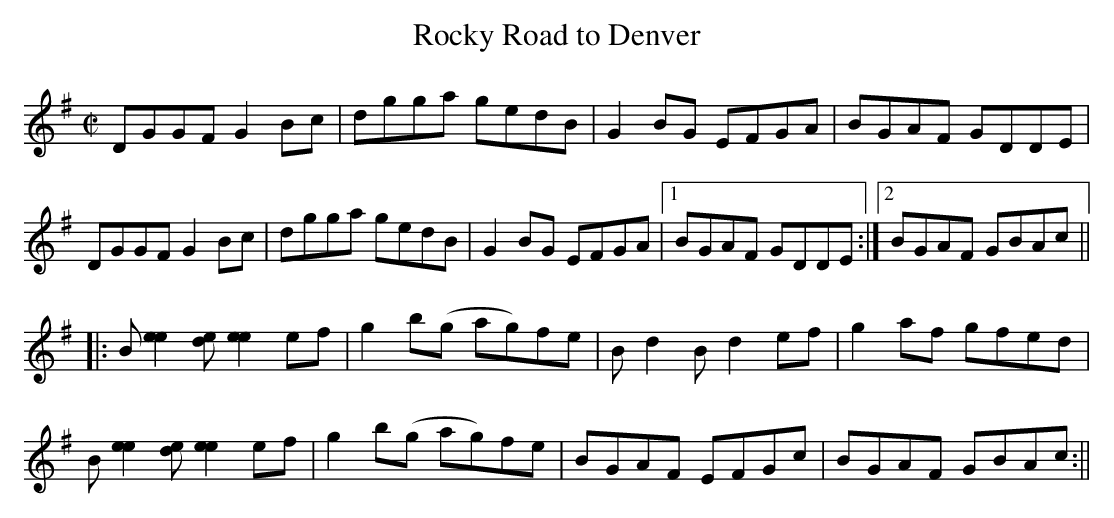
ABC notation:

X:1
T:Rocky Road to Denver
M:C|
L:1/8
K:G
DGGF G2Bc|dgga gedB|G2BG EFGA|BGAF GDDE|
DGGF G2Bc|dgga gedB|G2BG EFGA|1BGAF GDDE:|2BGAF GBAc||
|:B[e2e2][ed] [e2e2]ef|g2 b(g ag)fe|Bd2B d2ef|g2af gfed|
B[e2e2][ed] [e2e2]ef|g2 b(g ag)fe|BGAF EFGc|BGAF GBAc:||
